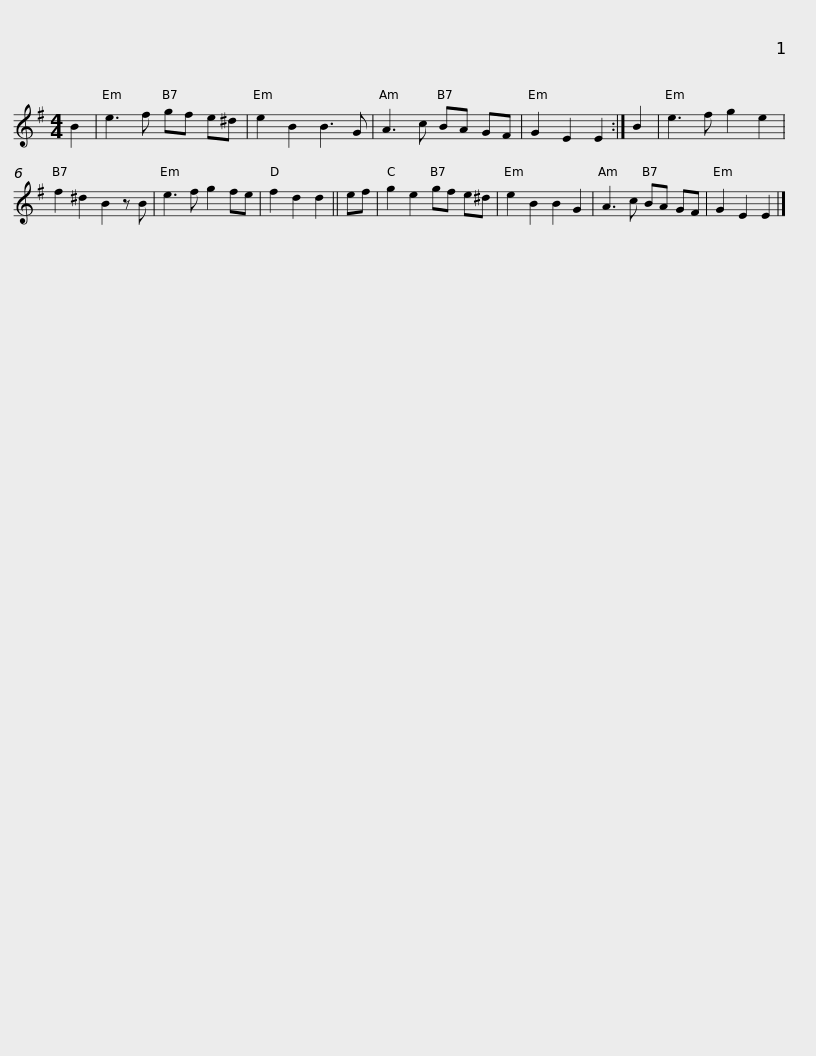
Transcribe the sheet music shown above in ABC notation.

X:1
L:1/8
M:4/4
I:linebreak $
K:Emin
V:1 treble
V:1
 B2 | e3 f gf e^d | e2 B2 B3 G | A3 c BA GF | G2 E2 E2 :| %5
 B2 | e3 f g2 e2 | f2 ^d2 B2 z B | e3 f g2 fe |$ f2 d2 d2 || %10
 ef | g2 e2 gf e^d | e2 B2 B2 G2 | A3 c BA GF | G2 E2 E2 |] %15
